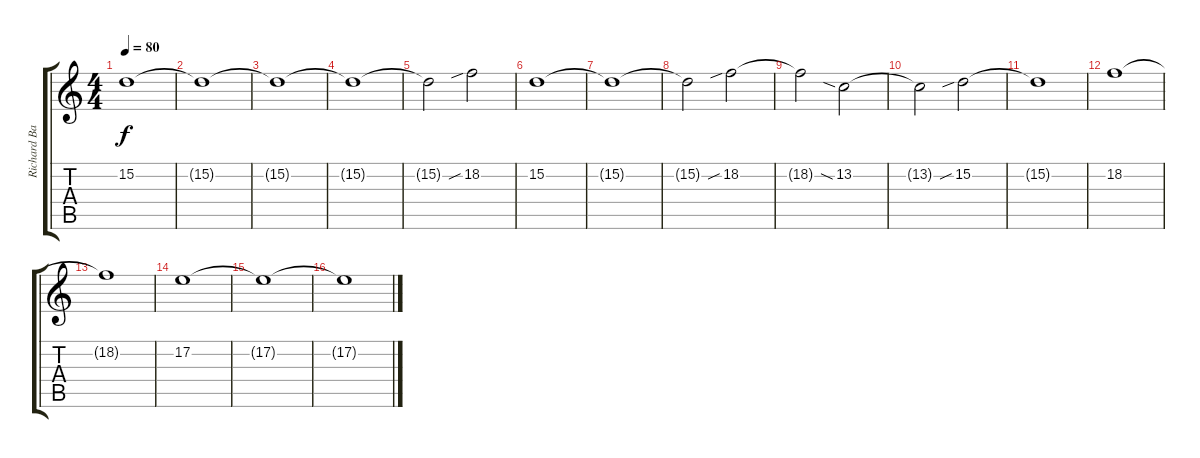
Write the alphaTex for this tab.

\track ("Richard Barbieri (Keys)" "Richard Ba") {instrument synthstrings2}
\staff {score tabs}
\tuning (E4 B3 G3 D3 A2 D2) {hide}
\ts (4 4)
\tempo 80
\clef g2
\ks c
15.2.1{dy f instrument pad2warm} |
15.2{t}.1 |
15.2{t}.1 |
15.2{t}.1 |
15.2{t}.2 18.2{sib}.2 |
15.2.1 |
15.2{t}.1 |
15.2{t}.2 18.2{sib}.2 |
18.2{t}.2 13.2{sia}.2 |
13.2{t}.2 15.2{sib}.2 |
15.2{t}.1 |
18.2.1 |
18.2{t}.1 |
17.2.1 |
17.2{t}.1{volume 8} |
17.2{t}.1{volume 7}
